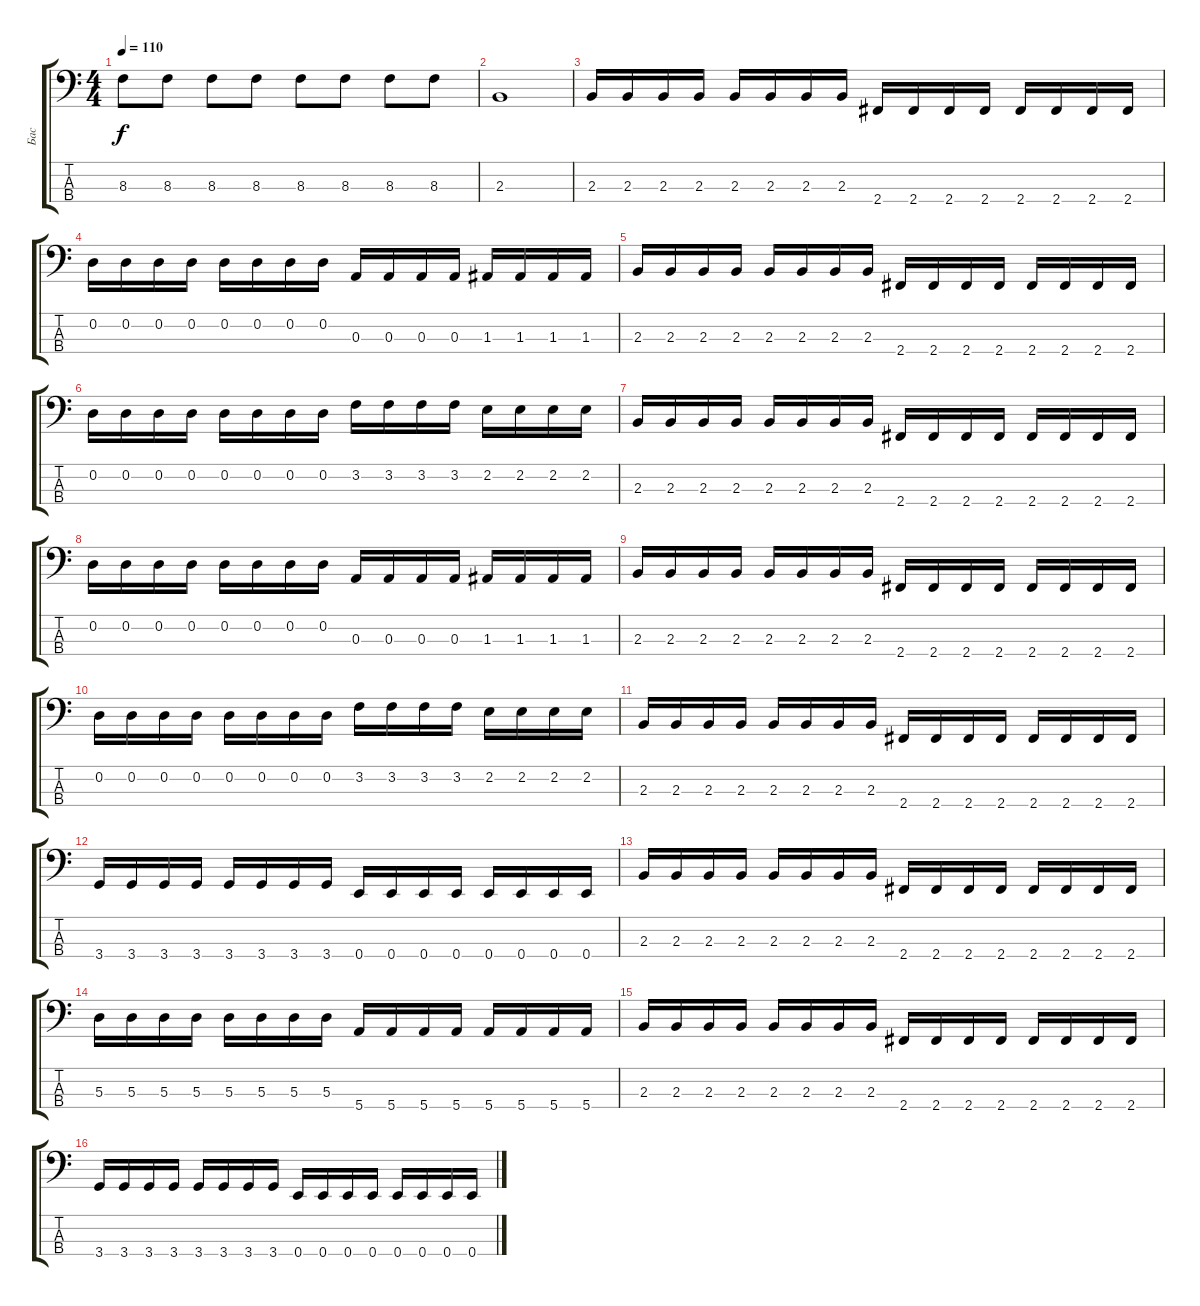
\track ("Бас" "Бас") {instrument electricbasspick}
\staff {score tabs}
\tuning (G2 D2 A1 E1) {hide}
\ts (4 4)
\tempo 110
\clef f4
\ks c
8.3.8{dy f} 8.3.8 8.3.8 8.3.8 8.3.8 8.3.8 8.3.8 8.3.8 |
2.3.1 |
2.3.16 2.3.16 2.3.16 2.3.16 2.3.16 2.3.16 2.3.16 2.3.16 2.4.16 2.4.16 2.4.16 2.4.16 2.4.16 2.4.16 2.4.16 2.4.16 |
0.2.16 0.2.16 0.2.16 0.2.16 0.2.16 0.2.16 0.2.16 0.2.16 0.3.16 0.3.16 0.3.16 0.3.16 1.3.16 1.3.16 1.3.16 1.3.16 |
2.3.16 2.3.16 2.3.16 2.3.16 2.3.16 2.3.16 2.3.16 2.3.16 2.4.16 2.4.16 2.4.16 2.4.16 2.4.16 2.4.16 2.4.16 2.4.16 |
0.2.16 0.2.16 0.2.16 0.2.16 0.2.16 0.2.16 0.2.16 0.2.16 3.2.16 3.2.16 3.2.16 3.2.16 2.2.16 2.2.16 2.2.16 2.2.16 |
2.3.16 2.3.16 2.3.16 2.3.16 2.3.16 2.3.16 2.3.16 2.3.16 2.4.16 2.4.16 2.4.16 2.4.16 2.4.16 2.4.16 2.4.16 2.4.16 |
0.2.16 0.2.16 0.2.16 0.2.16 0.2.16 0.2.16 0.2.16 0.2.16 0.3.16 0.3.16 0.3.16 0.3.16 1.3.16 1.3.16 1.3.16 1.3.16 |
2.3.16 2.3.16 2.3.16 2.3.16 2.3.16 2.3.16 2.3.16 2.3.16 2.4.16 2.4.16 2.4.16 2.4.16 2.4.16 2.4.16 2.4.16 2.4.16 |
0.2.16 0.2.16 0.2.16 0.2.16 0.2.16 0.2.16 0.2.16 0.2.16 3.2.16 3.2.16 3.2.16 3.2.16 2.2.16 2.2.16 2.2.16 2.2.16 |
2.3.16 2.3.16 2.3.16 2.3.16 2.3.16 2.3.16 2.3.16 2.3.16 2.4.16 2.4.16 2.4.16 2.4.16 2.4.16 2.4.16 2.4.16 2.4.16 |
3.4.16 3.4.16 3.4.16 3.4.16 3.4.16 3.4.16 3.4.16 3.4.16 0.4.16 0.4.16 0.4.16 0.4.16 0.4.16 0.4.16 0.4.16 0.4.16 |
2.3.16 2.3.16 2.3.16 2.3.16 2.3.16 2.3.16 2.3.16 2.3.16 2.4.16 2.4.16 2.4.16 2.4.16 2.4.16 2.4.16 2.4.16 2.4.16 |
5.3.16 5.3.16 5.3.16 5.3.16 5.3.16 5.3.16 5.3.16 5.3.16 5.4.16 5.4.16 5.4.16 5.4.16 5.4.16 5.4.16 5.4.16 5.4.16 |
2.3.16 2.3.16 2.3.16 2.3.16 2.3.16 2.3.16 2.3.16 2.3.16 2.4.16 2.4.16 2.4.16 2.4.16 2.4.16 2.4.16 2.4.16 2.4.16 |
3.4.16 3.4.16 3.4.16 3.4.16 3.4.16 3.4.16 3.4.16 3.4.16 0.4.16 0.4.16 0.4.16 0.4.16 0.4.16 0.4.16 0.4.16 0.4.16
